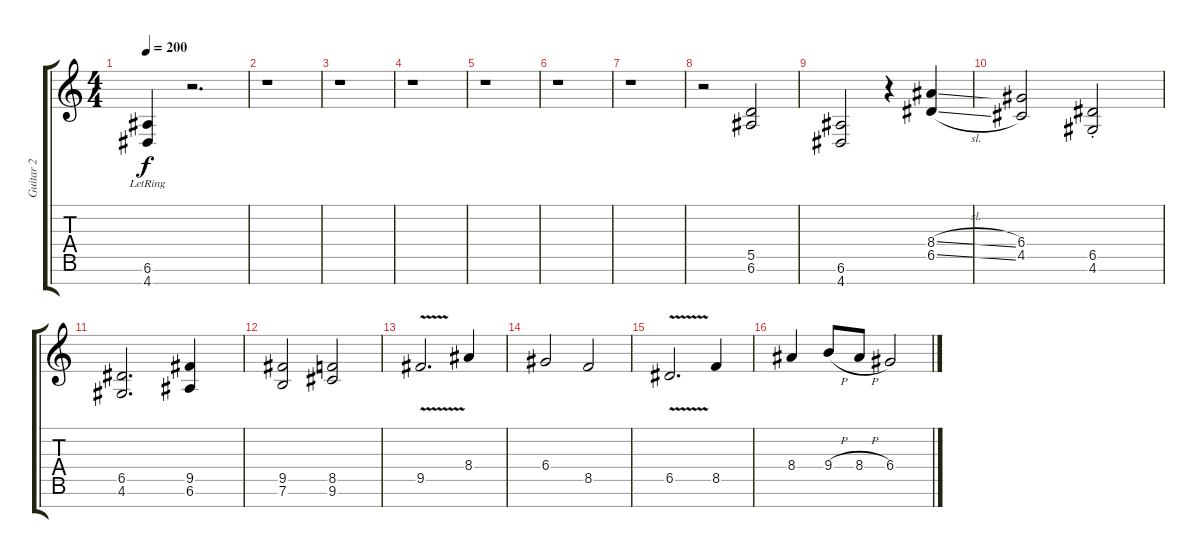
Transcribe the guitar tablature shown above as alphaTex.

\track ("Guitar 2" "Guitar 2") {instrument distortionguitar}
\staff {score tabs}
\tuning (E4 B3 G3 D3 A2 E2 B1) {hide}
\ts (4 4)
\tempo 200
\clef g2
\ks c
(6.6 4.7{lr}).4{dy f} r.2{d} |
r.1 |
r.1 |
r.1 |
r.1 |
r.1 |
r.1 |
r.2 (5.5 6.6).2 |
(6.6 4.7).2 r.4 (8.4{sl} 6.5{sl}).4 |
(6.4 4.5).2 (6.5{st} 4.6{st}).2 |
(6.5 4.6).2{d} (9.5 6.6).4 |
(9.5 7.6).2 (8.5 9.6).2 |
9.5{v}.2{d} 8.4.4 |
6.4.2 8.5.2 |
6.5{v}.2{d} 8.5.4 |
8.4.4 9.4{h}.8 8.4{h}.8 6.4.2
